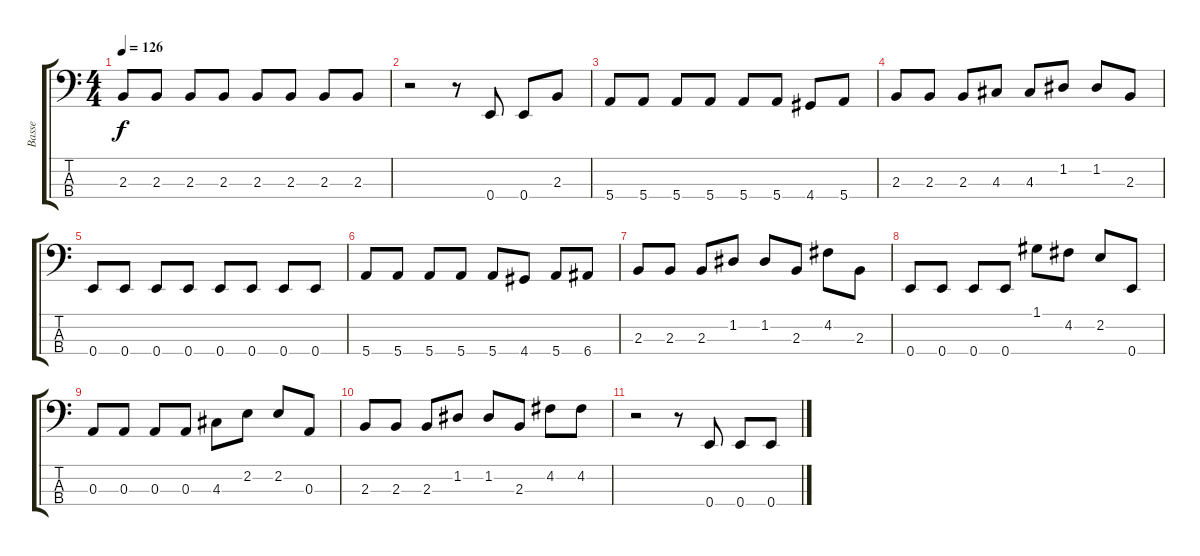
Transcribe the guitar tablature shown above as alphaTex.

\track ("Basse" "Basse") {instrument electricbasspick}
\staff {score tabs}
\tuning (G2 D2 A1 E1) {hide}
\ts (4 4)
\tempo 126
\clef f4
\ks c
2.3.8{dy f} 2.3.8 2.3.8 2.3.8 2.3.8 2.3.8 2.3.8 2.3.8 |
r.2 r.8 0.4.8 0.4.8 2.3.8 |
5.4.8 5.4.8 5.4.8 5.4.8 5.4.8 5.4.8 4.4.8 5.4.8 |
2.3.8 2.3.8 2.3.8 4.3.8 4.3.8 1.2.8 1.2.8 2.3.8 |
0.4.8 0.4.8 0.4.8 0.4.8 0.4.8 0.4.8 0.4.8 0.4.8 |
5.4.8 5.4.8 5.4.8 5.4.8 5.4.8 4.4.8 5.4.8 6.4.8 |
2.3.8 2.3.8 2.3.8 1.2.8 1.2.8 2.3.8 4.2.8 2.3.8 |
0.4.8 0.4.8 0.4.8 0.4.8 1.1.8 4.2.8 2.2.8 0.4.8 |
0.3.8 0.3.8 0.3.8 0.3.8 4.3.8 2.2.8 2.2.8 0.3.8 |
2.3.8 2.3.8 2.3.8 1.2.8 1.2.8 2.3.8 4.2.8 4.2.8 |
r.2 r.8 0.4.8 0.4.8 0.4.8
